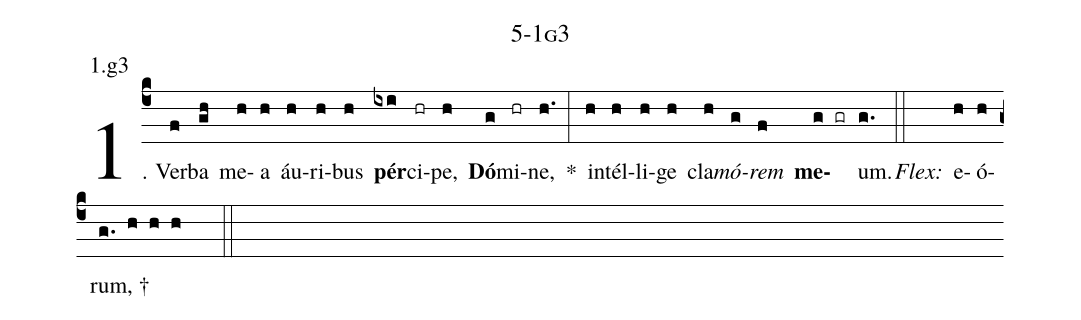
name: 5-1g3;
annotation: 1.g3;
%%
(c4)1. Ver(f)ba(gh) me(h)a(h) áu(h)ri(h)bus(h) <b>pér</b>(ixi)ci(hr)pe,(h) <b>Dó</b>(g)mi(hr)ne,(h.) *(:) in(h)tél(h)li(h)ge(h) cla(h)<i>mó</i>(g)<i>rem</i>(f) <b>me</b>(g gr)um.(g.) (::)
<i>Flex:</i>()  e(h)ó(h)rum, †(g. h h h  ::)
